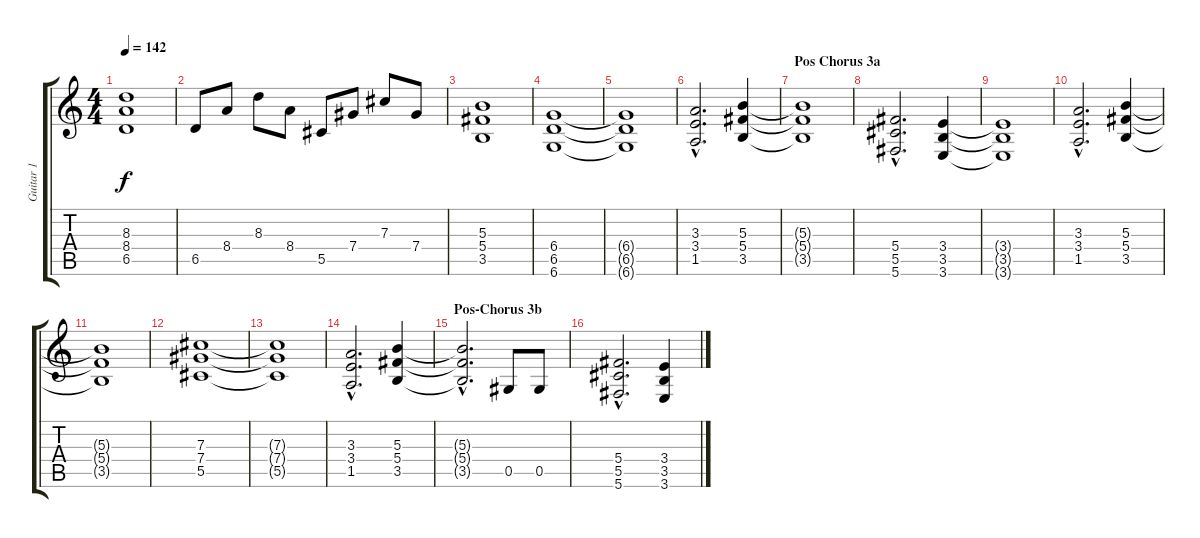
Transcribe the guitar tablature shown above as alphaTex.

\track ("Guitar 1" "Guitar 1") {instrument distortionguitar}
\staff {score tabs}
\tuning (Eb4 Bb3 Gb3 Db3 Ab2 Db2) {hide}
\ts (4 4)
\tempo 142
\clef g2
\ks c
(8.3 8.4 6.5).1{dy f} |
6.5.8 8.4.8 8.3.8 8.4.8 5.5.8 7.4.8 7.3.8 7.4.8 |
(5.3 5.4 3.5).1 |
(6.4 6.5 6.6).1 |
(6.4{t} 6.5{t} 6.6{t}).1 |
(3.3{hac} 3.4{hac} 1.5{hac}).2{d} (5.3 5.4 3.5).4 |
\section ("" "Pos Chorus 3a")
(5.3{t} 5.4{t} 3.5{t}).1 |
(5.4{hac} 5.5{hac} 5.6{hac}).2{d} (3.4 3.5 3.6).4 |
(3.4{t} 3.5{t} 3.6{t}).1 |
(3.3{hac} 3.4{hac} 1.5{hac}).2{d} (5.3 5.4 3.5).4 |
(5.3{t} 5.4{t} 3.5{t}).1 |
(7.3 7.4 5.5).1 |
(7.3{t} 7.4{t} 5.5{t}).1 |
(3.3{hac} 3.4{hac} 1.5{hac}).2{d} (5.3 5.4 3.5).4 |
\section ("" "Pos-Chorus 3b")
(5.3{hac t} 5.4{hac t} 3.5{hac t}).2{d} 0.5.8 0.5.8 |
(5.4{hac} 5.5{hac} 5.6{hac}).2{d} (3.4 3.5 3.6).4
